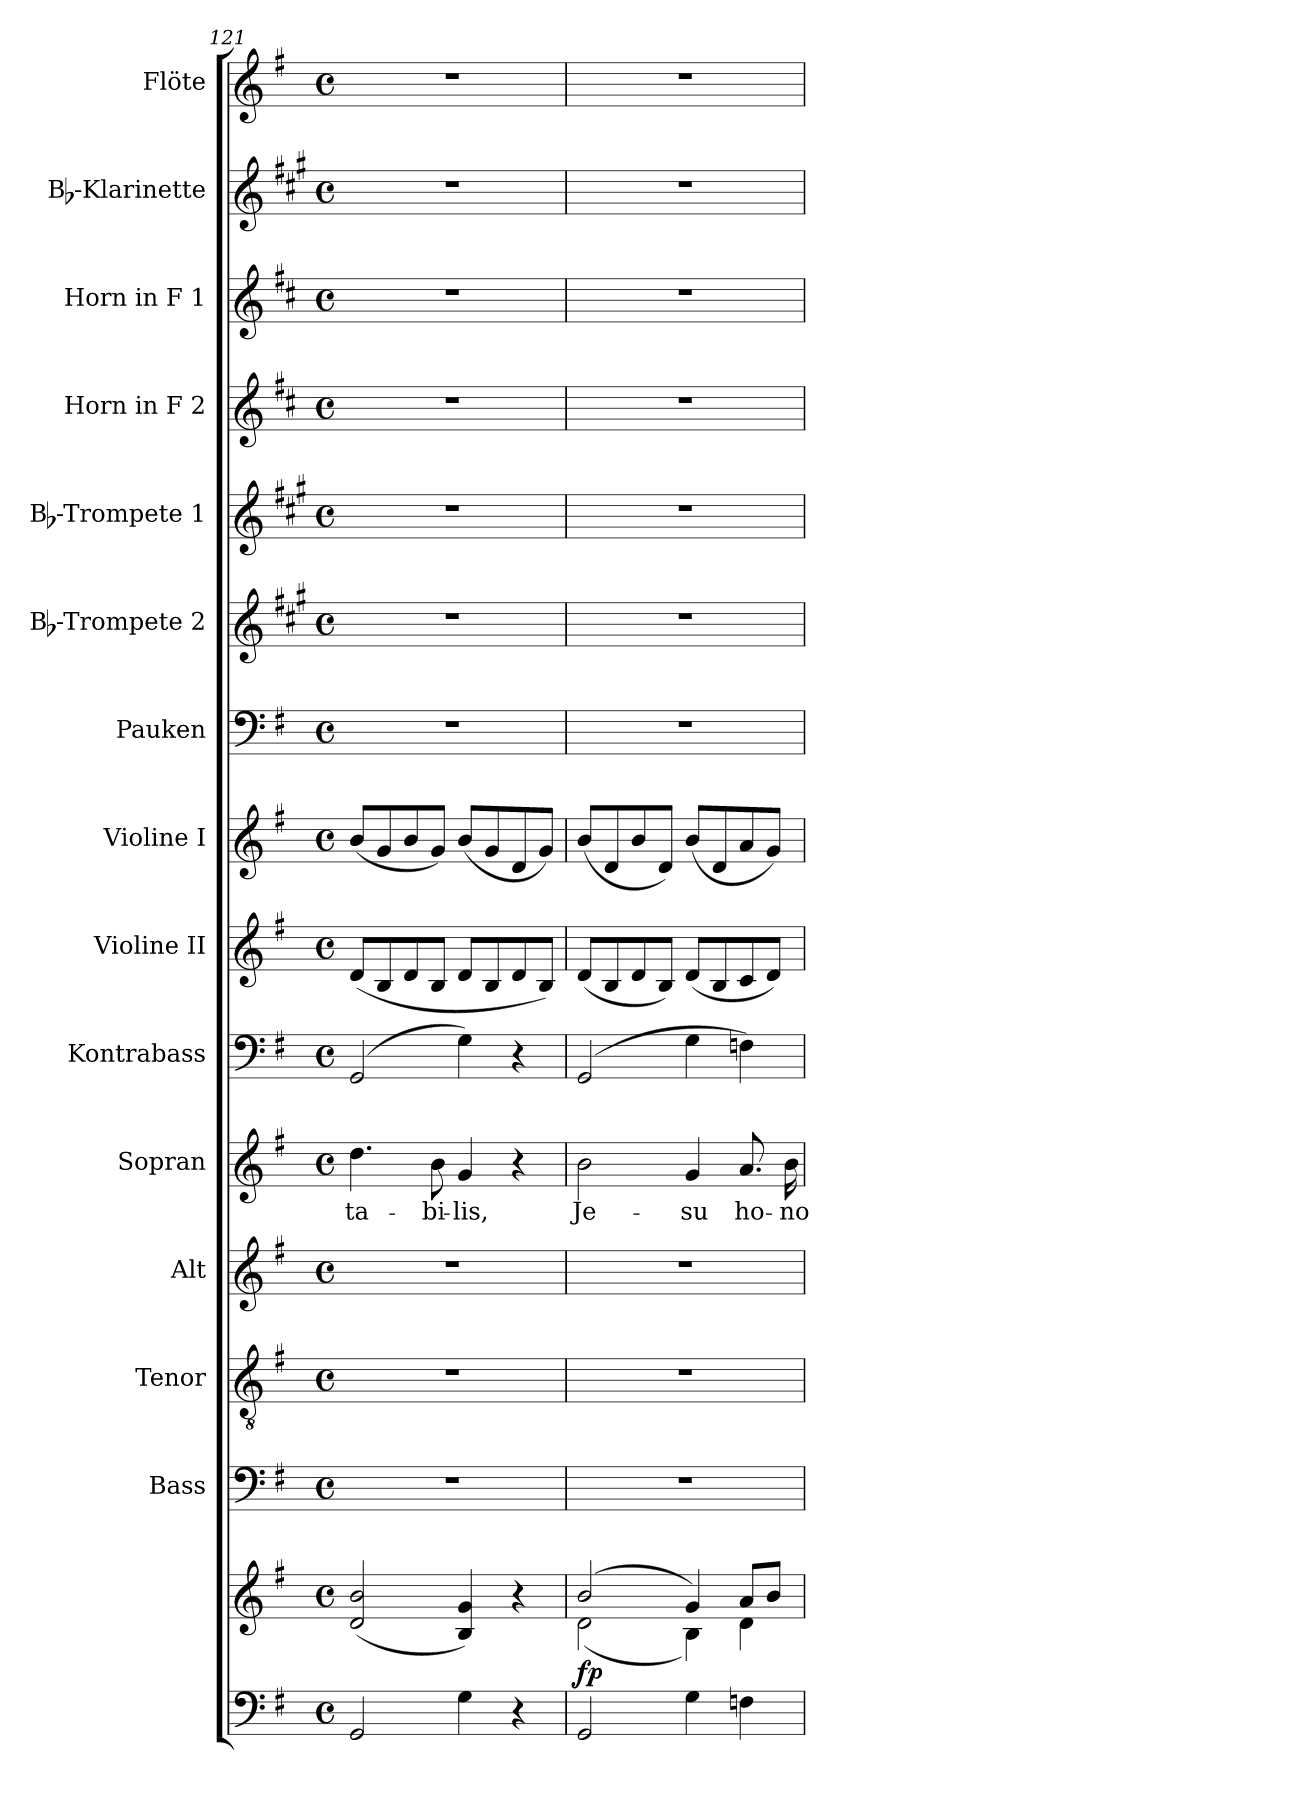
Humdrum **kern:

**kern	**kern	**dynam	**kern	**kern	**kern	**kern	**text	**kern	**kern	**kern	**kern	**kern	**kern	**kern	**kern	**kern	**kern
*part15	*part15	*part15	*part14	*part13	*part12	*part11	*part11	*part10	*part9	*part8	*part7	*part6	*part5	*part4	*part3	*part2	*part1
*staff16	*staff15	*staff15/16	*staff14	*staff13	*staff12	*staff11	*staff11	*staff10	*staff9	*staff8	*staff7	*staff6	*staff5	*staff4	*staff3	*staff2	*staff1
*	*	*	*I"Bass	*I"Tenor	*I"Alt	*I"Sopran	*	*I"Kontrabass	*I"Violine II	*I"Violine I	*I"Pauken	*I"Bb-Trompete 2	*I"Bb-Trompete 1	*I"Horn in F 2	*I"Horn in F 1	*I"Bb-Klarinette	*I"Flöte
*	*	*	*I'B.	*I'T.	*I'A.	*I'S.	*	*I'Kb.	*I'Vl. II	*I'Vl. I	*I'Pk.	*I'Bb Trp. 2	*I'Bb Trp. 1	*	*	*I'Bb Kl.	*I'Fl.
*clefF4	*clefG2	*	*clefF4	*clefGv2	*clefG2	*clefG2	*	*clefF4	*clefG2	*clefG2	*clefF4	*clefG2	*clefG2	*clefG2	*clefG2	*clefG2	*clefG2
*	*	*	*	*	*	*	*	*ITrd7c12	*	*	*	*ITrd1c2	*ITrd1c2	*ITrd4c7	*ITrd4c7	*ITrd1c2	*
*k[f#]	*k[f#]	*	*k[f#]	*k[f#]	*k[f#]	*k[f#]	*	*k[f#]	*k[f#]	*k[f#]	*k[f#]	*k[f#]	*k[f#]	*k[f#]	*k[f#]	*k[f#]	*k[f#]
*G:	*G:	*	*G:	*G:	*G:	*G:	*	*G:	*G:	*G:	*G:	*G:	*G:	*G:	*G:	*G:	*G:
*M4/4	*M4/4	*	*M4/4	*M4/4	*M4/4	*M4/4	*	*M4/4	*M4/4	*M4/4	*M4/4	*M4/4	*M4/4	*M4/4	*M4/4	*M4/4	*M4/4
*met(c)	*met(c)	*	*met(c)	*met(c)	*met(c)	*met(c)	*	*met(c)	*met(c)	*met(c)	*met(c)	*met(c)	*met(c)	*met(c)	*met(c)	*met(c)	*met(c)
=121	=121	=121	=121	=121	=121	=121	=121	=121	=121	=121	=121	=121	=121	=121	=121	=121	=121
!	!	!	!	!	!	!	!LO:LY:b	!	!	!	!	!	!	!	!	!	!
2GG/	(2d/ 2b/	.	1r	1r	1r	4.dd\	-ta-	(2GGG/	(<8d/L	(<8b/L	1r	1r	1r	1r	1r	1r	1r
.	.	.	.	.	.	.	.	.	8B/	8g/	.	.	.	.	.	.	.
.	.	.	.	.	.	.	.	.	8d/	8b/	.	.	.	.	.	.	.
!	!	!	!	!	!	!	!LO:LY:b	!	!	!	!	!	!	!	!	!	!
.	.	.	.	.	.	8b\	-bi-	.	8B/J	8g/J)	.	.	.	.	.	.	.
!	!	!	!	!	!	!	!LO:LY:b	!	!	!	!	!	!	!	!	!	!
4G\	4B/ 4g/)	.	.	.	.	4g/	-lis,	4GG\)	8d/L	(<8b/L	.	.	.	.	.	.	.
.	.	.	.	.	.	.	.	.	8B/	8g/	.	.	.	.	.	.	.
4r	4r	.	.	.	.	4r	.	4r	8d/	8d/	.	.	.	.	.	.	.
.	.	.	.	.	.	.	.	.	8B/J)	8g/J)	.	.	.	.	.	.	.
!!LO:PB:g=z
=122	=122	=122	=122	=122	=122	=122	=122	=122	=122	=122	=122	=122	=122	=122	=122	=122	=122
*	*^	*	*	*	*	*	*	*	*	*	*	*	*	*	*	*	*
!	!	!	!LO:DY:b	!	!	!	!	!LO:LY:b	!	!	!	!	!	!	!	!	!	!
2GG/	(2b/	(<2d\	fp	1r	1r	1r	2b\	Je-	(2GGG/	(<8d/L	(<8b/L	1r	1r	1r	1r	1r	1r	1r
.	.	.	.	.	.	.	.	.	.	8B/	8d/	.	.	.	.	.	.	.
.	.	.	.	.	.	.	.	.	.	8d/	8b/	.	.	.	.	.	.	.
.	.	.	.	.	.	.	.	.	.	8B/J)	8d/J)	.	.	.	.	.	.	.
!	!	!	!	!	!	!	!	!LO:LY:b	!	!	!	!	!	!	!	!	!	!
4G\	4g/)	4B\)	.	.	.	.	4g/	-su	4GG\	(<8d/L	(<8b/L	.	.	.	.	.	.	.
.	.	.	.	.	.	.	.	.	.	8B/	8d/	.	.	.	.	.	.	.
!	!	!	!	!	!	!	!	!LO:LY:b	!	!	!	!	!	!	!	!	!	!
4Fn\	8a/L	4d\	.	.	.	.	8.a/	ho-	4FFn\)	8c/	8a/	.	.	.	.	.	.	.
.	8b/J	.	.	.	.	.	.	.	.	8d/J)	8g/J)	.	.	.	.	.	.	.
!	!	!	!	!	!	!	!	!LO:LY:b	!	!	!	!	!	!	!	!	!	!
.	.	.	.	.	.	.	16b\	-no-	.	.	.	.	.	.	.	.	.	.
*	*v	*v	*	*	*	*	*	*	*	*	*	*	*	*	*	*	*	*
=	=	=	=	=	=	=	=	=	=	=	=	=	=	=	=	=	=
*-	*-	*-	*-	*-	*-	*-	*-	*-	*-	*-	*-	*-	*-	*-	*-	*-	*-
